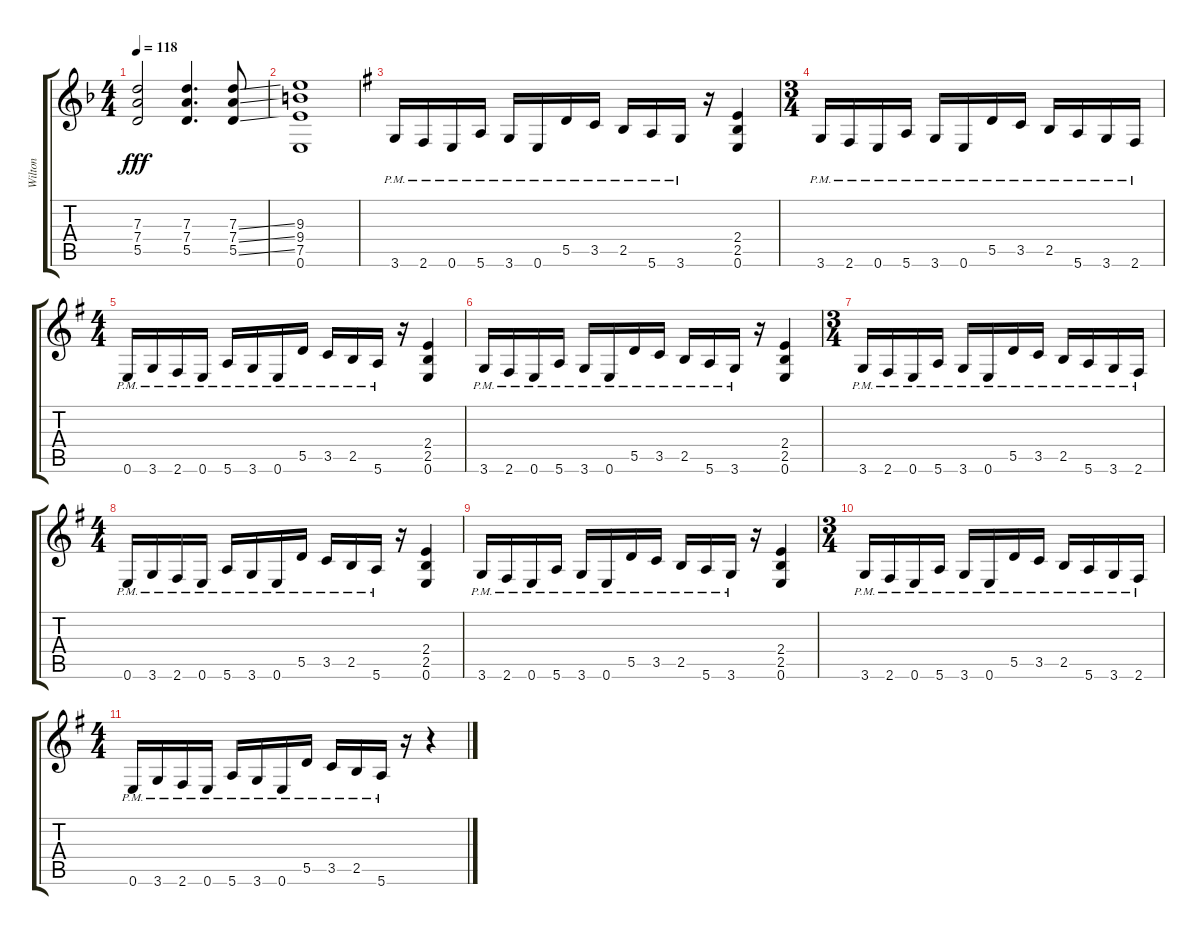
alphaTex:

\track ("Wilton" "Wilton") {instrument distortionguitar}
\staff {score tabs}
\tuning (E4 B3 G3 D3 A2 E2) {hide}
\ts (4 4)
\tempo 118
\clef g2
\ks f
(7.3 7.4 5.5).2{dy fff} (7.3 7.4 5.5).4{d} (7.3{ss} 7.4{ss} 5.5{ss}).8 |
(9.3 9.4 7.5 0.6).1 |
\ks g
3.6{pm}.16 2.6{pm}.16 0.6{pm}.16 5.6{pm}.16 3.6{pm}.16 0.6{pm}.16 5.5{pm}.16 3.5{pm}.16 2.5{pm}.16 5.6{pm}.16 3.6{pm}.16 r.16 (2.4 2.5 0.6).4 |
\ts (3 4)
3.6{pm}.16 2.6{pm}.16 0.6{pm}.16 5.6{pm}.16 3.6{pm}.16 0.6{pm}.16 5.5{pm}.16 3.5{pm}.16 2.5{pm}.16 5.6{pm}.16 3.6{pm}.16 2.6{pm}.16 |
\ts (4 4)
0.6{pm}.16 3.6{pm}.16 2.6{pm}.16 0.6{pm}.16 5.6{pm}.16 3.6{pm}.16 0.6{pm}.16 5.5{pm}.16 3.5{pm}.16 2.5{pm}.16 5.6{pm}.16 r.16 (2.4 2.5 0.6).4 |
3.6{pm}.16 2.6{pm}.16 0.6{pm}.16 5.6{pm}.16 3.6{pm}.16 0.6{pm}.16 5.5{pm}.16 3.5{pm}.16 2.5{pm}.16 5.6{pm}.16 3.6{pm}.16 r.16 (2.4 2.5 0.6).4 |
\ts (3 4)
3.6{pm}.16 2.6{pm}.16 0.6{pm}.16 5.6{pm}.16 3.6{pm}.16 0.6{pm}.16 5.5{pm}.16 3.5{pm}.16 2.5{pm}.16 5.6{pm}.16 3.6{pm}.16 2.6{pm}.16 |
\ts (4 4)
0.6{pm}.16 3.6{pm}.16 2.6{pm}.16 0.6{pm}.16 5.6{pm}.16 3.6{pm}.16 0.6{pm}.16 5.5{pm}.16 3.5{pm}.16 2.5{pm}.16 5.6{pm}.16 r.16 (2.4 2.5 0.6).4 |
3.6{pm}.16 2.6{pm}.16 0.6{pm}.16 5.6{pm}.16 3.6{pm}.16 0.6{pm}.16 5.5{pm}.16 3.5{pm}.16 2.5{pm}.16 5.6{pm}.16 3.6{pm}.16 r.16 (2.4 2.5 0.6).4 |
\ts (3 4)
3.6{pm}.16 2.6{pm}.16 0.6{pm}.16 5.6{pm}.16 3.6{pm}.16 0.6{pm}.16 5.5{pm}.16 3.5{pm}.16 2.5{pm}.16 5.6{pm}.16 3.6{pm}.16 2.6{pm}.16 |
\ts (4 4)
0.6{pm}.16 3.6{pm}.16 2.6{pm}.16 0.6{pm}.16 5.6{pm}.16 3.6{pm}.16 0.6{pm}.16 5.5{pm}.16 3.5{pm}.16 2.5{pm}.16 5.6{pm}.16 r.16 r.4
